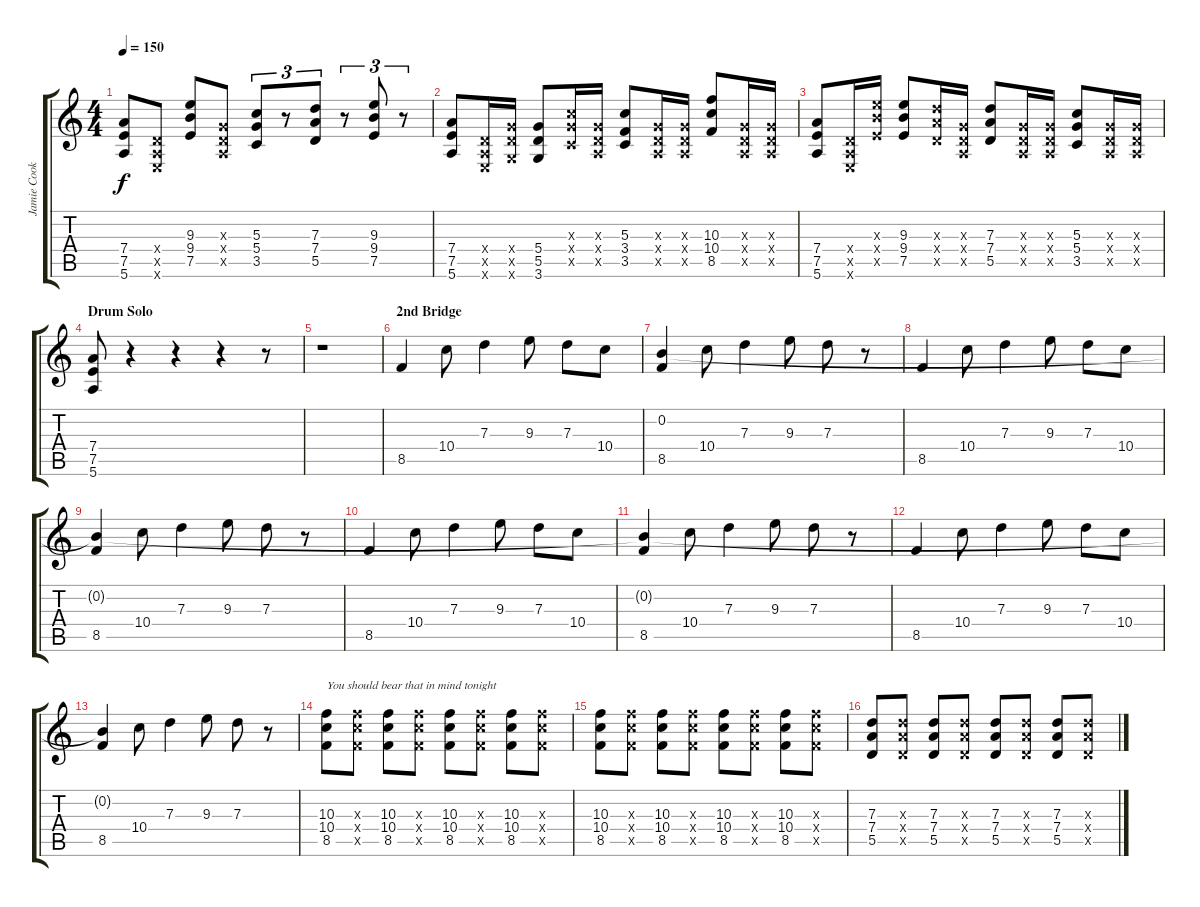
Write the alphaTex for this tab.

\track ("Jamie Cook" "Jamie Cook") {instrument electricguitarjazz}
\staff {score tabs}
\tuning (E4 B3 G3 D3 A2 E2) {hide}
\ts (4 4)
\tempo 150
\clef g2
\ks c
(7.4 7.5 5.6).8{dy f} (0.4{x} 0.5{x} 0.6{x}).8 (9.3 9.4 7.5).8 (0.3{x} 0.4{x} 0.5{x}).8 (5.3 5.4 3.5).8{tu (3 2)} r.8{tu (3 2)} (7.3 7.4 5.5).8{tu (3 2)} r.8{tu (3 2)} (9.3 9.4 7.5).8{tu (3 2)} r.8{tu (3 2)} |
(7.4 7.5 5.6).8 (0.4{x} 0.5{x} 0.6{x}).16 (5.4{x} 5.5{x} 3.6{x}).16 (5.4 5.5 3.6).8 (5.3{x} 5.4{x} 3.5{x}).16 (0.3{x} 0.4{x} 0.5{x}).16 (5.3 3.4 3.5).8 (0.3{x} 0.4{x} 0.5{x}).16 (0.3{x} 0.4{x} 0.5{x}).16 (10.3 10.4 8.5).8 (0.3{x} 0.4{x} 0.5{x}).16 (0.3{x} 0.4{x} 0.5{x}).16 |
(7.4 7.5 5.6).8 (0.4{x} 0.5{x} 0.6{x}).16 (9.3{x} 9.4{x} 7.5{x}).16 (9.3 9.4 7.5).8 (7.3{x} 7.4{x} 5.5{x}).16 (0.3{x} 0.4{x} 0.5{x}).16 (7.3 7.4 5.5).8 (0.3{x} 0.4{x} 0.5{x}).16 (0.3{x} 0.4{x} 0.5{x}).16 (5.3 5.4 3.5).8 (0.3{x} 0.4{x} 0.5{x}).16 (0.3{x} 0.4{x} 0.5{x}).16 |
\section ("" "Drum Solo")
(7.4 7.5 5.6).8 r.4 r.4 r.4 r.8 |
r.1 |
\section ("" "2nd Bridge")
8.5.4 10.4.8 7.3.4 9.3.8 7.3.8 10.4.8 |
(0.2 8.5).4 10.4.8 7.3.4 9.3.8 7.3.8 r.8 |
8.5.4 10.4.8 7.3.4 9.3.8 7.3.8 10.4.8 |
(0.2{t} 8.5).4 10.4.8 7.3.4 9.3.8 7.3.8 r.8 |
8.5.4 10.4.8 7.3.4 9.3.8 7.3.8 10.4.8 |
(0.2{t} 8.5).4 10.4.8 7.3.4 9.3.8 7.3.8 r.8 |
8.5.4 10.4.8 7.3.4 9.3.8 7.3.8 10.4.8 |
(0.2{t} 8.5).4 10.4.8 7.3.4 9.3.8 7.3.8 r.8 |
(10.3 10.4 8.5).8{txt "You should bear that in mind tonight"} (10.3{x} 10.4{x} 8.5{x}).8 (10.3 10.4 8.5).8 (10.3{x} 10.4{x} 8.5{x}).8 (10.3 10.4 8.5).8 (10.3{x} 10.4{x} 8.5{x}).8 (10.3 10.4 8.5).8 (10.3{x} 10.4{x} 8.5{x}).8 |
(10.3 10.4 8.5).8 (10.3{x} 10.4{x} 8.5{x}).8 (10.3 10.4 8.5).8 (10.3{x} 10.4{x} 8.5{x}).8 (10.3 10.4 8.5).8 (10.3{x} 10.4{x} 8.5{x}).8 (10.3 10.4 8.5).8 (10.3{x} 10.4{x} 8.5{x}).8 |
(7.3 7.4 5.5).8 (7.3{x} 7.4{x} 5.5{x}).8 (7.3 7.4 5.5).8 (7.3{x} 7.4{x} 5.5{x}).8 (7.3 7.4 5.5).8 (7.3{x} 7.4{x} 5.5{x}).8 (7.3 7.4 5.5).8 (7.3{x} 7.4{x} 5.5{x}).8
